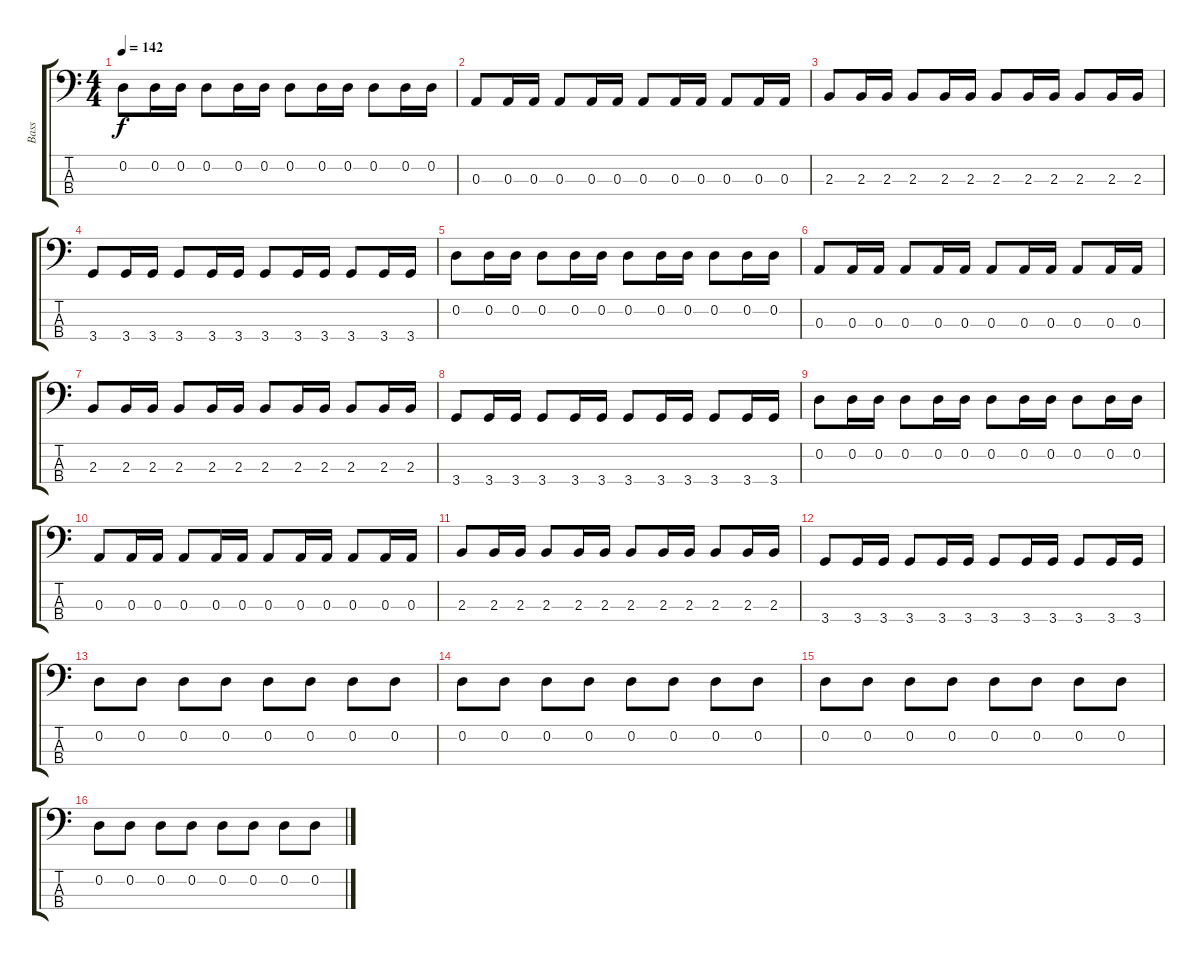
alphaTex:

\track ("Bass" "Bass") {instrument electricbassfinger}
\staff {score tabs}
\tuning (G2 D2 A1 E1) {hide}
\ts (4 4)
\tempo 142
\clef f4
\ks c
0.2.8{dy f} 0.2.16 0.2.16 0.2.8 0.2.16 0.2.16 0.2.8 0.2.16 0.2.16 0.2.8 0.2.16 0.2.16 |
0.3.8 0.3.16 0.3.16 0.3.8 0.3.16 0.3.16 0.3.8 0.3.16 0.3.16 0.3.8 0.3.16 0.3.16 |
2.3.8 2.3.16 2.3.16 2.3.8 2.3.16 2.3.16 2.3.8 2.3.16 2.3.16 2.3.8 2.3.16 2.3.16 |
3.4.8 3.4.16 3.4.16 3.4.8 3.4.16 3.4.16 3.4.8 3.4.16 3.4.16 3.4.8 3.4.16 3.4.16 |
0.2.8 0.2.16 0.2.16 0.2.8 0.2.16 0.2.16 0.2.8 0.2.16 0.2.16 0.2.8 0.2.16 0.2.16 |
0.3.8 0.3.16 0.3.16 0.3.8 0.3.16 0.3.16 0.3.8 0.3.16 0.3.16 0.3.8 0.3.16 0.3.16 |
2.3.8 2.3.16 2.3.16 2.3.8 2.3.16 2.3.16 2.3.8 2.3.16 2.3.16 2.3.8 2.3.16 2.3.16 |
3.4.8 3.4.16 3.4.16 3.4.8 3.4.16 3.4.16 3.4.8 3.4.16 3.4.16 3.4.8 3.4.16 3.4.16 |
0.2.8 0.2.16 0.2.16 0.2.8 0.2.16 0.2.16 0.2.8 0.2.16 0.2.16 0.2.8 0.2.16 0.2.16 |
0.3.8 0.3.16 0.3.16 0.3.8 0.3.16 0.3.16 0.3.8 0.3.16 0.3.16 0.3.8 0.3.16 0.3.16 |
2.3.8 2.3.16 2.3.16 2.3.8 2.3.16 2.3.16 2.3.8 2.3.16 2.3.16 2.3.8 2.3.16 2.3.16 |
3.4.8 3.4.16 3.4.16 3.4.8 3.4.16 3.4.16 3.4.8 3.4.16 3.4.16 3.4.8 3.4.16 3.4.16 |
0.2.8 0.2.8 0.2.8 0.2.8 0.2.8 0.2.8 0.2.8 0.2.8 |
0.2.8 0.2.8 0.2.8 0.2.8 0.2.8 0.2.8 0.2.8 0.2.8 |
0.2.8 0.2.8 0.2.8 0.2.8 0.2.8 0.2.8 0.2.8 0.2.8 |
0.2.8 0.2.8 0.2.8 0.2.8 0.2.8 0.2.8 0.2.8 0.2.8
